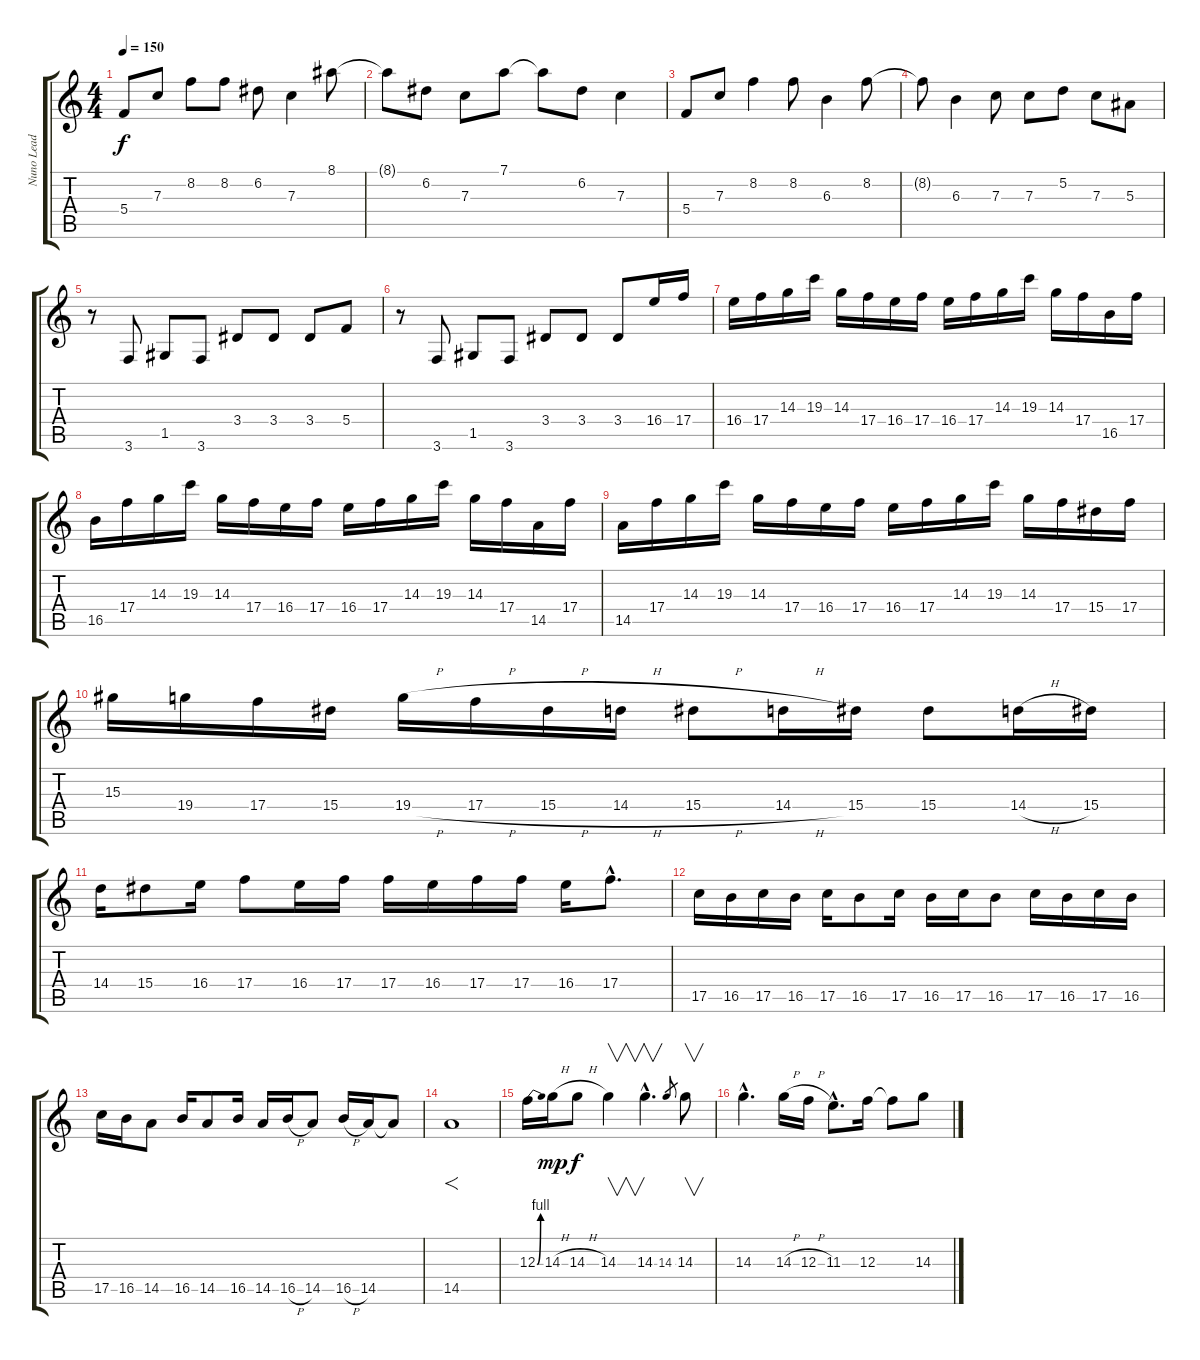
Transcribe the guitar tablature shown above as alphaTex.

\track ("Nuno Lead" "Nuno Lead") {instrument distortionguitar}
\staff {score tabs}
\tuning (D4 A3 F3 C3 G2 D2) {hide}
\ts (4 4)
\tempo 150
\clef g2
\ks c
5.4.8{dy f} 7.3.8 8.2.8 8.2.8 6.2.8 7.3.4 8.1.8 |
8.1{t}.8 6.2.8 7.3.8 7.1.8 7.1{t}.8 6.2.8 7.3.4 |
5.4.8 7.3.8 8.2.4 8.2.8 6.3.4 8.2.8 |
8.2{t}.8 6.3.4 7.3.8 7.3.8 5.2.8 7.3.8 5.3.8 |
r.8 3.6.8 1.5.8 3.6.8 3.4.8 3.4.8 3.4.8 5.4.8 |
r.8 3.6.8 1.5.8 3.6.8 3.4.8 3.4.8 3.4.8{volume 15} 16.4.16 17.4.16 |
16.4.16 17.4.16 14.3.16 19.3.16 14.3.16 17.4.16 16.4.16 17.4.16 16.4.16 17.4.16 14.3.16 19.3.16 14.3.16 17.4.16 16.5.16 17.4.16 |
16.5.16 17.4.16 14.3.16 19.3.16 14.3.16 17.4.16 16.4.16 17.4.16 16.4.16 17.4.16 14.3.16 19.3.16 14.3.16 17.4.16 14.5.16 17.4.16 |
14.5.16 17.4.16 14.3.16 19.3.16 14.3.16 17.4.16 16.4.16 17.4.16 16.4.16 17.4.16 14.3.16 19.3.16 14.3.16 17.4.16 15.4.16 17.4.16 |
15.3.16 19.4.16 17.4.16 15.4.16 19.4{h}.16 17.4{h}.16 15.4{h}.16 14.4{h}.16 15.4{h}.8 14.4{h}.16 15.4.16 15.4.8 14.4{h}.16 15.4.16 |
14.4.16 15.4.8 16.4.16 17.4.8 16.4.16 17.4.16 17.4.16 16.4.16 17.4.16 17.4.16 16.4.16 17.4{hac}.8{d} |
17.5.16 16.5.16 17.5.16 16.5.16 17.5.16 16.5.8 17.5.16 16.5.16 17.5.16 16.5.8 17.5.16 16.5.16 17.5.16 16.5.16 |
17.5.16 16.5.16 14.5.8 16.5.16 14.5.8 16.5.16 14.5.16 16.5{h}.16 14.5.8 16.5{h}.16 14.5.16 14.5{t}.8 |
14.5.1{f} |
12.3{be (bend 0 0 60 4)}.16{volume 16} 14.3{h}.16{dy mp} 14.3{h}.8{dy f} 14.3.4{v} 14.3{hac}.4{v d} 14.3.8{gr} 14.3.8{v} |
14.3{hac}.4{d} 14.3{h}.16 12.3{h}.16 11.3{hac}.8{d} 12.3.16 12.3{t}.8 14.3.8
